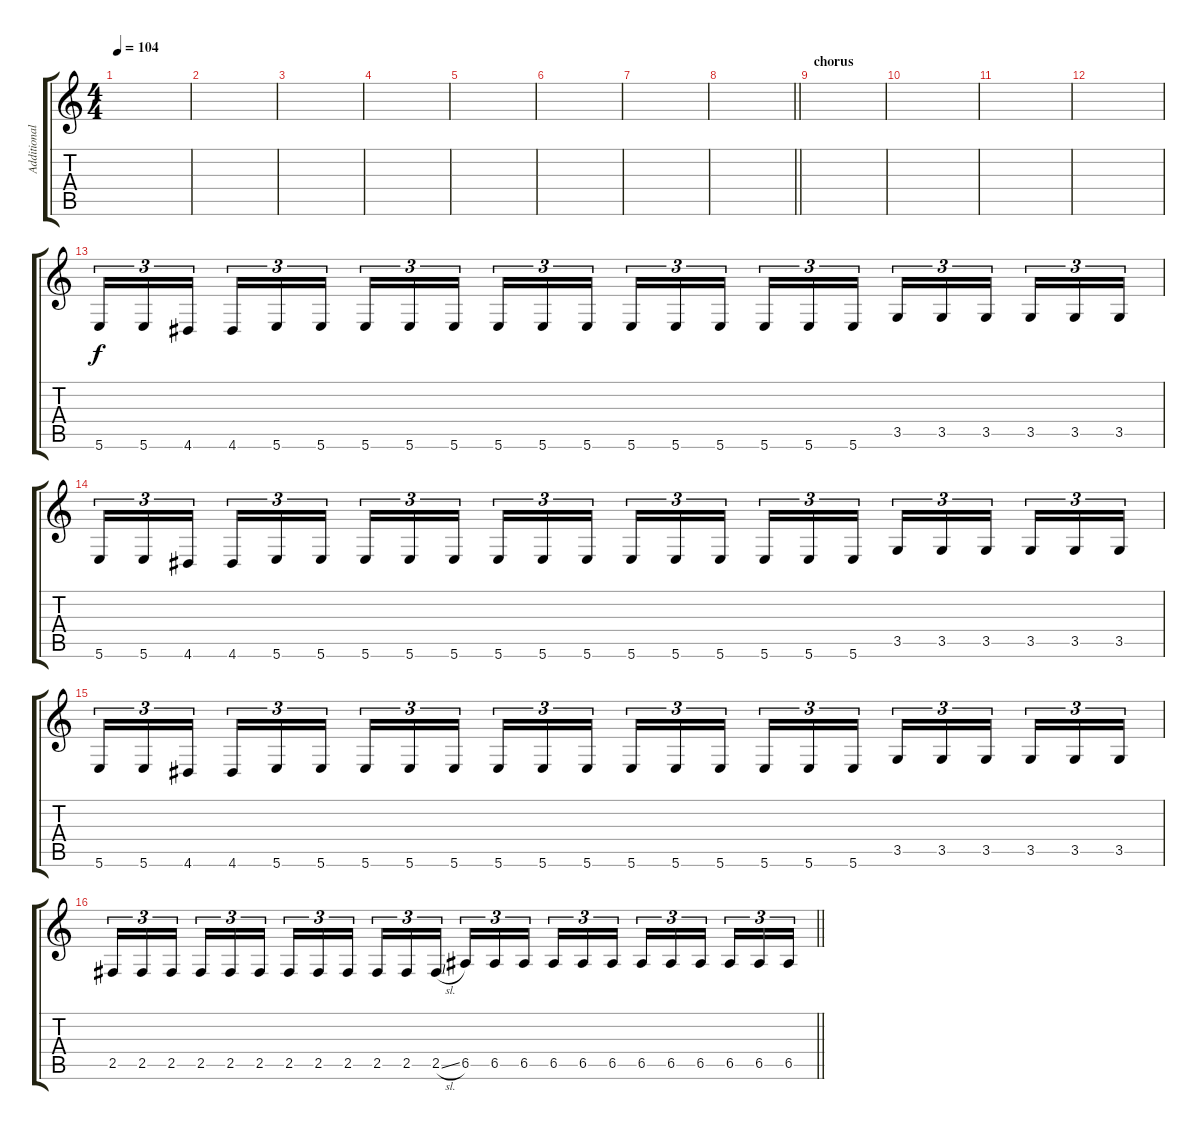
\track ("Additional Stuff" "Additional") {instrument distortionguitar}
\staff {score tabs}
\tuning (B3 Gb3 D3 A2 E2 B1) {hide}
\ts (4 4)
\tempo 104
\clef g2
\ks c
|
|
|
|
|
|
|
\barLineRight lightlight
|
\section ("" "chorus")
|
|
|
|
5.6.16{tu (3 2) dy f volume 13 instrument distortionguitar} 5.6.16{tu (3 2)} 4.6.16{tu (3 2) beam splitsecondary} 4.6.16{tu (3 2)} 5.6.16{tu (3 2)} 5.6.16{tu (3 2)} 5.6.16{tu (3 2)} 5.6.16{tu (3 2)} 5.6.16{tu (3 2) beam splitsecondary} 5.6.16{tu (3 2)} 5.6.16{tu (3 2)} 5.6.16{tu (3 2)} 5.6.16{tu (3 2)} 5.6.16{tu (3 2)} 5.6.16{tu (3 2) beam splitsecondary} 5.6.16{tu (3 2)} 5.6.16{tu (3 2)} 5.6.16{tu (3 2)} 3.5.16{tu (3 2)} 3.5.16{tu (3 2)} 3.5.16{tu (3 2) beam splitsecondary} 3.5.16{tu (3 2)} 3.5.16{tu (3 2)} 3.5.16{tu (3 2)} |
5.6.16{tu (3 2)} 5.6.16{tu (3 2)} 4.6.16{tu (3 2) beam splitsecondary} 4.6.16{tu (3 2)} 5.6.16{tu (3 2)} 5.6.16{tu (3 2)} 5.6.16{tu (3 2)} 5.6.16{tu (3 2)} 5.6.16{tu (3 2) beam splitsecondary} 5.6.16{tu (3 2)} 5.6.16{tu (3 2)} 5.6.16{tu (3 2)} 5.6.16{tu (3 2)} 5.6.16{tu (3 2)} 5.6.16{tu (3 2) beam splitsecondary} 5.6.16{tu (3 2)} 5.6.16{tu (3 2)} 5.6.16{tu (3 2)} 3.5.16{tu (3 2)} 3.5.16{tu (3 2)} 3.5.16{tu (3 2) beam splitsecondary} 3.5.16{tu (3 2)} 3.5.16{tu (3 2)} 3.5.16{tu (3 2)} |
5.6.16{tu (3 2)} 5.6.16{tu (3 2)} 4.6.16{tu (3 2) beam splitsecondary} 4.6.16{tu (3 2)} 5.6.16{tu (3 2)} 5.6.16{tu (3 2)} 5.6.16{tu (3 2)} 5.6.16{tu (3 2)} 5.6.16{tu (3 2) beam splitsecondary} 5.6.16{tu (3 2)} 5.6.16{tu (3 2)} 5.6.16{tu (3 2)} 5.6.16{tu (3 2)} 5.6.16{tu (3 2)} 5.6.16{tu (3 2) beam splitsecondary} 5.6.16{tu (3 2)} 5.6.16{tu (3 2)} 5.6.16{tu (3 2)} 3.5.16{tu (3 2)} 3.5.16{tu (3 2)} 3.5.16{tu (3 2) beam splitsecondary} 3.5.16{tu (3 2)} 3.5.16{tu (3 2)} 3.5.16{tu (3 2)} |
\barLineRight lightlight
2.5.16{tu (3 2)} 2.5.16{tu (3 2)} 2.5.16{tu (3 2) beam splitsecondary} 2.5.16{tu (3 2)} 2.5.16{tu (3 2)} 2.5.16{tu (3 2)} 2.5.16{tu (3 2)} 2.5.16{tu (3 2)} 2.5.16{tu (3 2) beam splitsecondary} 2.5.16{tu (3 2)} 2.5.16{tu (3 2)} 2.5{sl}.16{tu (3 2)} 6.5.16{tu (3 2)} 6.5.16{tu (3 2)} 6.5.16{tu (3 2) beam splitsecondary} 6.5.16{tu (3 2)} 6.5.16{tu (3 2)} 6.5.16{tu (3 2)} 6.5.16{tu (3 2)} 6.5.16{tu (3 2)} 6.5.16{tu (3 2) beam splitsecondary} 6.5.16{tu (3 2)} 6.5.16{tu (3 2)} 6.5.16{tu (3 2)}
